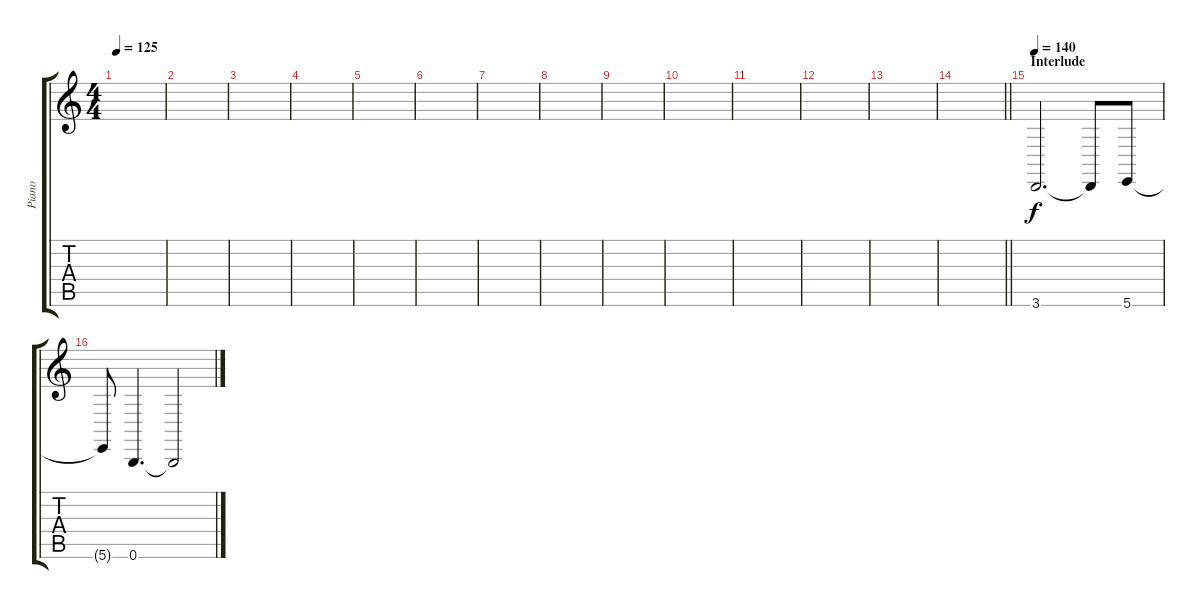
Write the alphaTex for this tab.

\track ("Piano" "Piano") {instrument acousticgrandpiano}
\staff {score tabs}
\tuning (Db4 Ab3 E3 B2 Gb2 B1) {hide}
\ts (4 4)
\tempo 125
\clef g2
\ks c
|
|
|
|
|
|
|
|
|
|
|
|
|
\barLineRight lightlight
|
\section ("" "Interlude")
\tempo 140
3.6.2{d} 3.6{t}.8 5.6.8 |
5.6{t}.8 0.6.4{d} 0.6{t}.2
